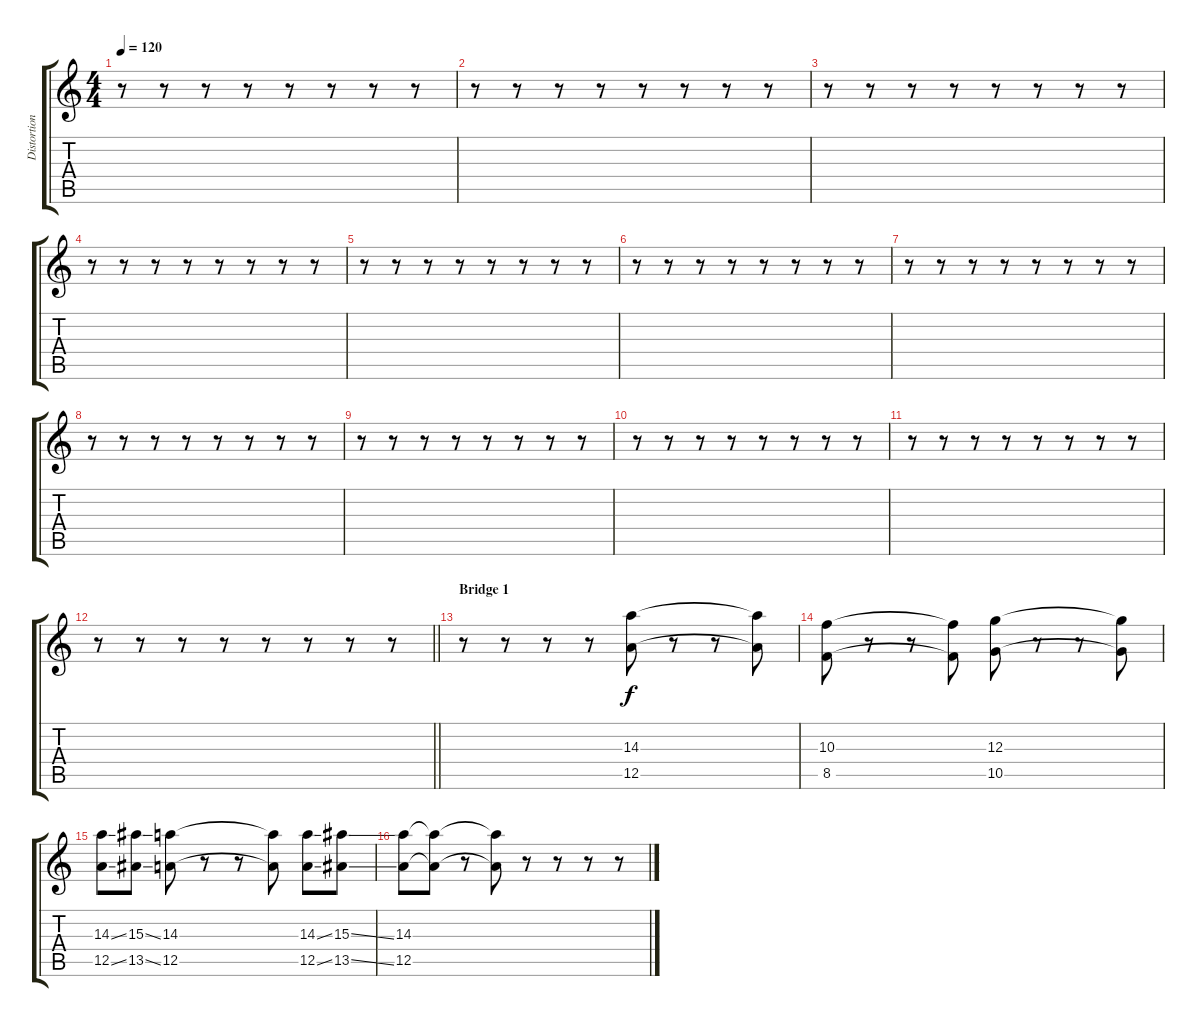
\track ("Distortion 2" "Distortion") {instrument distortionguitar}
\staff {score tabs}
\tuning (E4 B3 G3 D3 A2 D2) {hide}
\ts (4 4)
\tempo 120
\clef g2
\ks c
r.8{dy f} r.8 r.8 r.8 r.8 r.8 r.8 r.8 |
r.8 r.8 r.8 r.8 r.8 r.8 r.8 r.8 |
r.8 r.8 r.8 r.8 r.8 r.8 r.8 r.8 |
r.8 r.8 r.8 r.8 r.8 r.8 r.8 r.8 |
r.8 r.8 r.8 r.8 r.8 r.8 r.8 r.8 |
r.8 r.8 r.8 r.8 r.8 r.8 r.8 r.8 |
r.8 r.8 r.8 r.8 r.8 r.8 r.8 r.8 |
r.8 r.8 r.8 r.8 r.8 r.8 r.8 r.8 |
r.8 r.8 r.8 r.8 r.8 r.8 r.8 r.8 |
r.8 r.8 r.8 r.8 r.8 r.8 r.8 r.8 |
r.8 r.8 r.8 r.8 r.8 r.8 r.8 r.8 |
\barLineRight lightlight
r.8 r.8 r.8 r.8 r.8 r.8 r.8 r.8 |
\section ("" "Bridge 1")
r.8 r.8 r.8 r.8 (14.3 12.5).8 r.8 r.8 (14.3{t} 12.5{t}).8 |
(10.3 8.5).8 r.8 r.8 (10.3{t} 8.5{t}).8 (12.3 10.5).8 r.8 r.8 (12.3{t} 10.5{t}).8 |
(14.3{ss} 12.5{ss}).8 (15.3{ss} 13.5{ss}).8 (14.3 12.5).8 r.8 r.8 (14.3{t} 12.5{t}).8 (14.3{ss} 12.5{ss}).8 (15.3{ss} 13.5{ss}).8 |
(14.3 12.5).8 (14.3{t} 12.5{t}).8 r.8 (14.3{t} 12.5{t}).8 r.8 r.8 r.8 r.8
